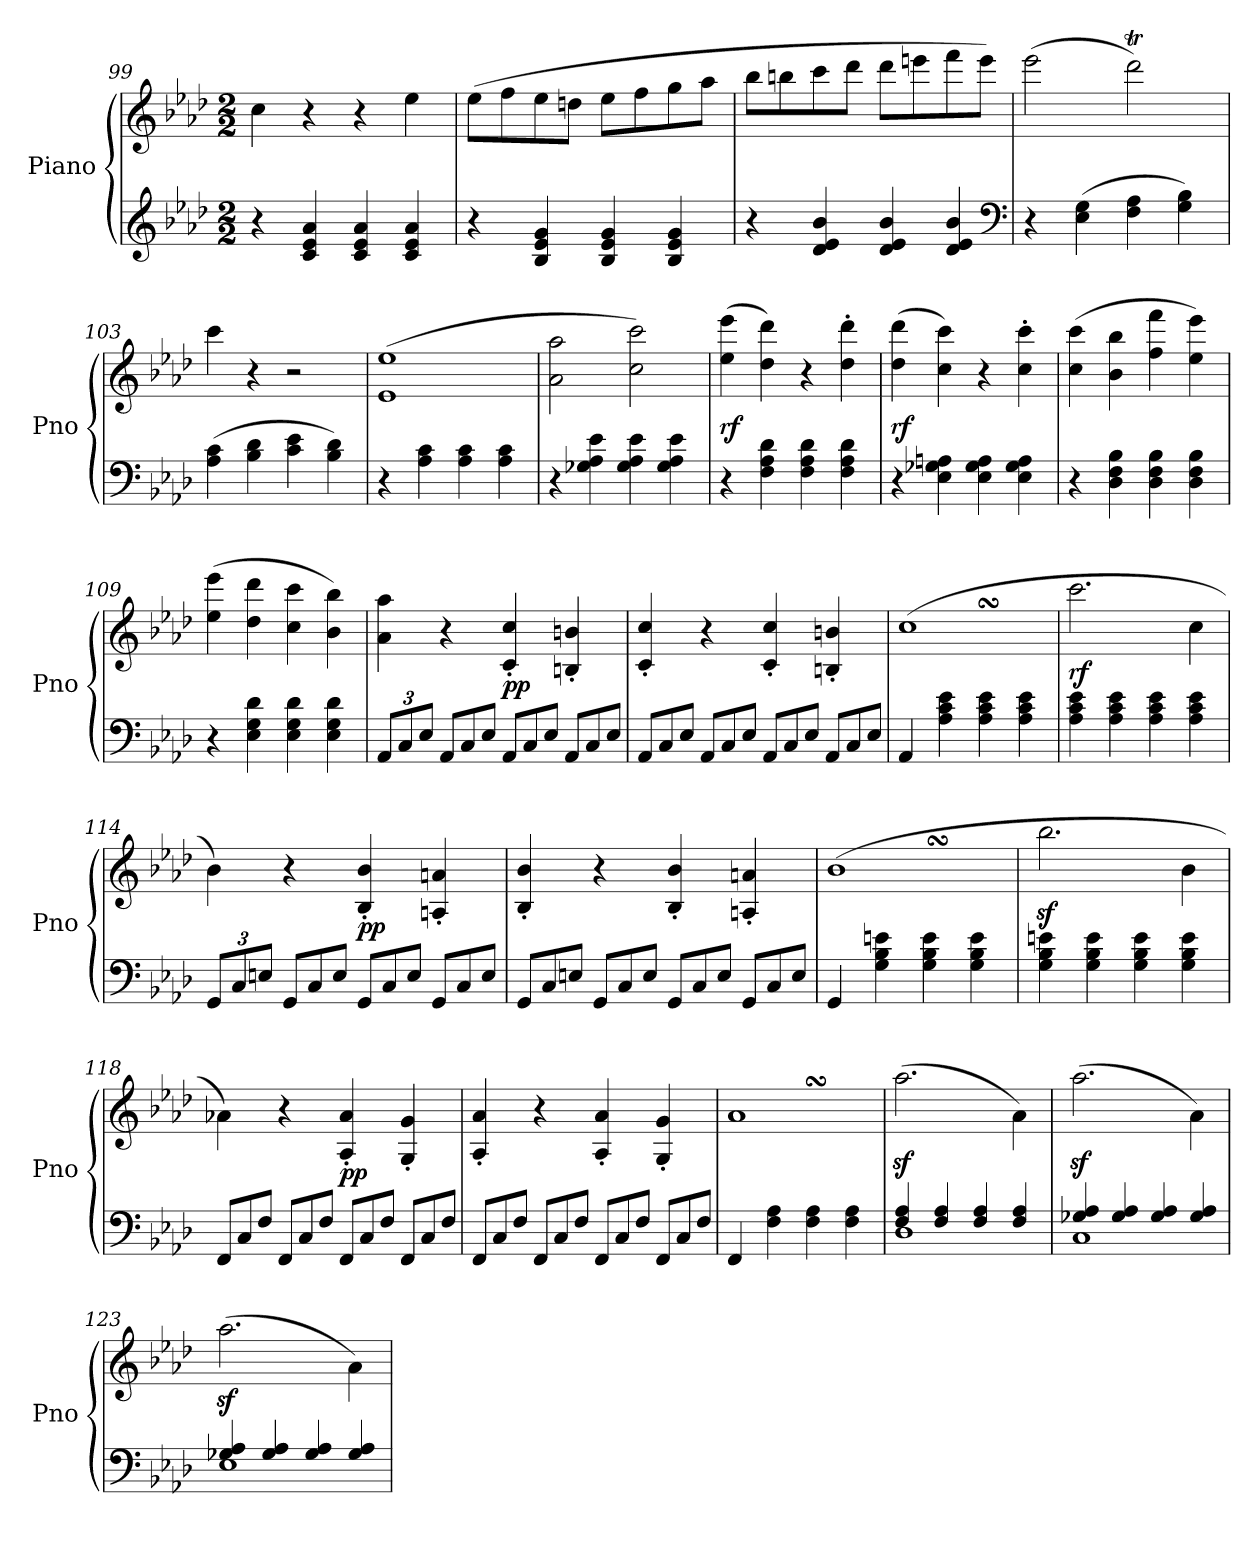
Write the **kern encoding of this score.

**kern	**kern	**dynam
*part1	*part1	*part1
*staff2	*staff1	*staff1/2
*I"Piano	*	*
*I'Pno	*	*
*clefG2	*clefG2	*
*k[b-e-a-d-]	*k[b-e-a-d-]	*
*f:	*f:	*
*M2/2	*M2/2	*
=99	=99	=99
4r	4cc\	.
4c/ 4e-/ 4a-/	4r	.
4c/ 4e-/ 4a-/	4r	.
4c/ 4e-/ 4a-/	4ee-\	.
=100	=100	=100
4r	(8ee-\L	.
.	8ff\	.
4B-/ 4e-/ 4g/	8ee-\	.
.	8ddn\J	.
4B-/ 4e-/ 4g/	8ee-\L	.
.	8ff\	.
4B-/ 4e-/ 4g/	8gg\	.
.	8aa-\J	.
=101	=101	=101
4r	8bb-\L	.
.	8bbn\	.
4d-/ 4e-/ 4b-/	8ccc\	.
.	8ddd-\J	.
4d-/ 4e-/ 4b-/	8ddd-\L	.
.	8eeen\	.
4d-/ 4e-/ 4b-/	8fff\	.
.	8eee\J)	.
*clefF4	*	*
=102	=102	=102
4r	(2eee-\	.
(4E-\ 4G\	.	.
4F\ 4A-\	2ddd-T\)	.
4G\ 4B-\)	.	.
=103	=103	=103
(4A-\ 4c\	4ccc\	.
4B-\ 4d-\	4r	.
4c\ 4e-\	2r	.
4B-\ 4d-\)	.	.
=104	=104	=104
4r	(>1e- 1ee-	.
4A-\ 4c\	.	.
4A-\ 4c\	.	.
4A-\ 4c\	.	.
=105	=105	=105
4r	2a-\ 2aa-\	.
4G-X\ 4A-\ 4e-\	.	.
4G-\ 4A-\ 4e-\	2cc\ 2ccc\)	.
4G-\ 4A-\ 4e-\	.	.
=106	=106	=106
4r	(4ee-\ 4eee-\	rf
4F\ 4A-\ 4d-\	4dd-\ 4ddd-\)	.
4F\ 4A-\ 4d-\	4r	.
4F\ 4A-\ 4d-\	4dd-'\ 4ddd-'\	.
=107	=107	=107
4r	(4dd-\ 4ddd-\	rf
4E-\ 4G-X\ 4An\	4cc\ 4ccc\)	.
4E-\ 4G-\ 4A\	4r	.
4E-\ 4G-\ 4A\	4cc'\ 4ccc'\	.
=108	=108	=108
4r	(4cc\ 4ccc\	.
4D-\ 4F\ 4B-\	4b-\ 4bb-\	.
4D-\ 4F\ 4B-\	4ff\ 4fff\	.
4D-\ 4F\ 4B-\	4ee-\ 4eee-\)	.
=109	=109	=109
4r	(4ee-\ 4eee-\	.
4E-\ 4G\ 4d-\	4dd-\ 4ddd-\	.
4E-\ 4G\ 4d-\	4cc\ 4ccc\	.
4E-\ 4G\ 4d-\	4b-\ 4bb-\)	.
=110	=110	=110
12AA-/L	4a-\ 4aa-\	.
12C/	.	.
12E-/J	.	.
*Xtuplet	*	*
12AA-/L	4r	.
12C/	.	.
12E-/J	.	.
12AA-/L	4c'/ 4cc'/	pp
12C/	.	.
12E-/J	.	.
12AA-/L	4Bn'/ 4bn'/	.
12C/	.	.
12E-/J	.	.
=111	=111	=111
12AA-/L	4c'/ 4cc'/	.
12C/	.	.
12E-/J	.	.
12AA-/L	4r	.
12C/	.	.
12E-/J	.	.
12AA-/L	4c'/ 4cc'/	.
12C/	.	.
12E-/J	.	.
12AA-/L	4Bn'/ 4bn'/	.
12C/	.	.
12E-/J	.	.
=112	=112	=112
4AA-/	(1ccSsS	.
4A-\ 4c\ 4e-\	.	.
4A-\ 4c\ 4e-\	.	.
4A-\ 4c\ 4e-\	.	.
=113	=113	=113
4A-\ 4c\ 4e-\	2.ccc\	rf
4A-\ 4c\ 4e-\	.	.
4A-\ 4c\ 4e-\	.	.
4A-\ 4c\ 4e-\	4cc\	.
=114	=114	=114
*tuplet	*	*
12GG/L	4b-\)	.
12C/	.	.
12En/J	.	.
*Xtuplet	*	*
12GG/L	4r	.
12C/	.	.
12E/J	.	.
12GG/L	4B-'/ 4b-'/	pp
12C/	.	.
12E/J	.	.
12GG/L	4An'/ 4an'/	.
12C/	.	.
12E/J	.	.
=115	=115	=115
12GG/L	4B-'/ 4b-'/	.
12C/	.	.
12En/J	.	.
12GG/L	4r	.
12C/	.	.
12E/J	.	.
12GG/L	4B-'/ 4b-'/	.
12C/	.	.
12E/J	.	.
12GG/L	4An'/ 4an'/	.
12C/	.	.
12E/J	.	.
=116	=116	=116
4GG/	(1b-SSS	.
4G\ 4B-\ 4en\	.	.
4G\ 4B-\ 4e\	.	.
4G\ 4B-\ 4e\	.	.
=117	=117	=117
4G\ 4B-\ 4en\	2.bb-z\	.
4G\ 4B-\ 4e\	.	.
4G\ 4B-\ 4e\	.	.
4G\ 4B-\ 4e\	4b-\	.
=118	=118	=118
12FF/L	4a-X\)	.
12C/	.	.
12F/J	.	.
12FF/L	4r	.
12C/	.	.
12F/J	.	.
12FF/L	4A-'/ 4a-'/	pp
12C/	.	.
12F/J	.	.
12FF/L	4G'/ 4g'/	.
12C/	.	.
12F/J	.	.
=119	=119	=119
12FF/L	4A-'/ 4a-'/	.
12C/	.	.
12F/J	.	.
12FF/L	4r	.
12C/	.	.
12F/J	.	.
12FF/L	4A-'/ 4a-'/	.
12C/	.	.
12F/J	.	.
12FF/L	4G'/ 4g'/	.
12C/	.	.
12F/J	.	.
=120	=120	=120
4FF/	1a-SSs	.
4F\ 4A-\	.	.
4F\ 4A-\	.	.
4F\ 4A-\	.	.
=121	=121	=121
*^	*	*
4F/ 4A-/	1D-	(2.aa-z\	.
4F/ 4A-/	.	.	.
4F/ 4A-/	.	.	.
4F/ 4A-/	.	4a-\)	.
=122	=122	=122	=122
4G-X/ 4A-/	1C	(2.aa-z\	.
4G-/ 4A-/	.	.	.
4G-/ 4A-/	.	.	.
4G-/ 4A-/	.	4a-\)	.
=123	=123	=123	=123
4G-X/ 4A-/	1E-	(2.aa-z\	.
4G-/ 4A-/	.	.	.
4G-/ 4A-/	.	.	.
4G-/ 4A-/	.	4a-\)	.
*v	*v	*	*
=	=	=
*-	*-	*-
